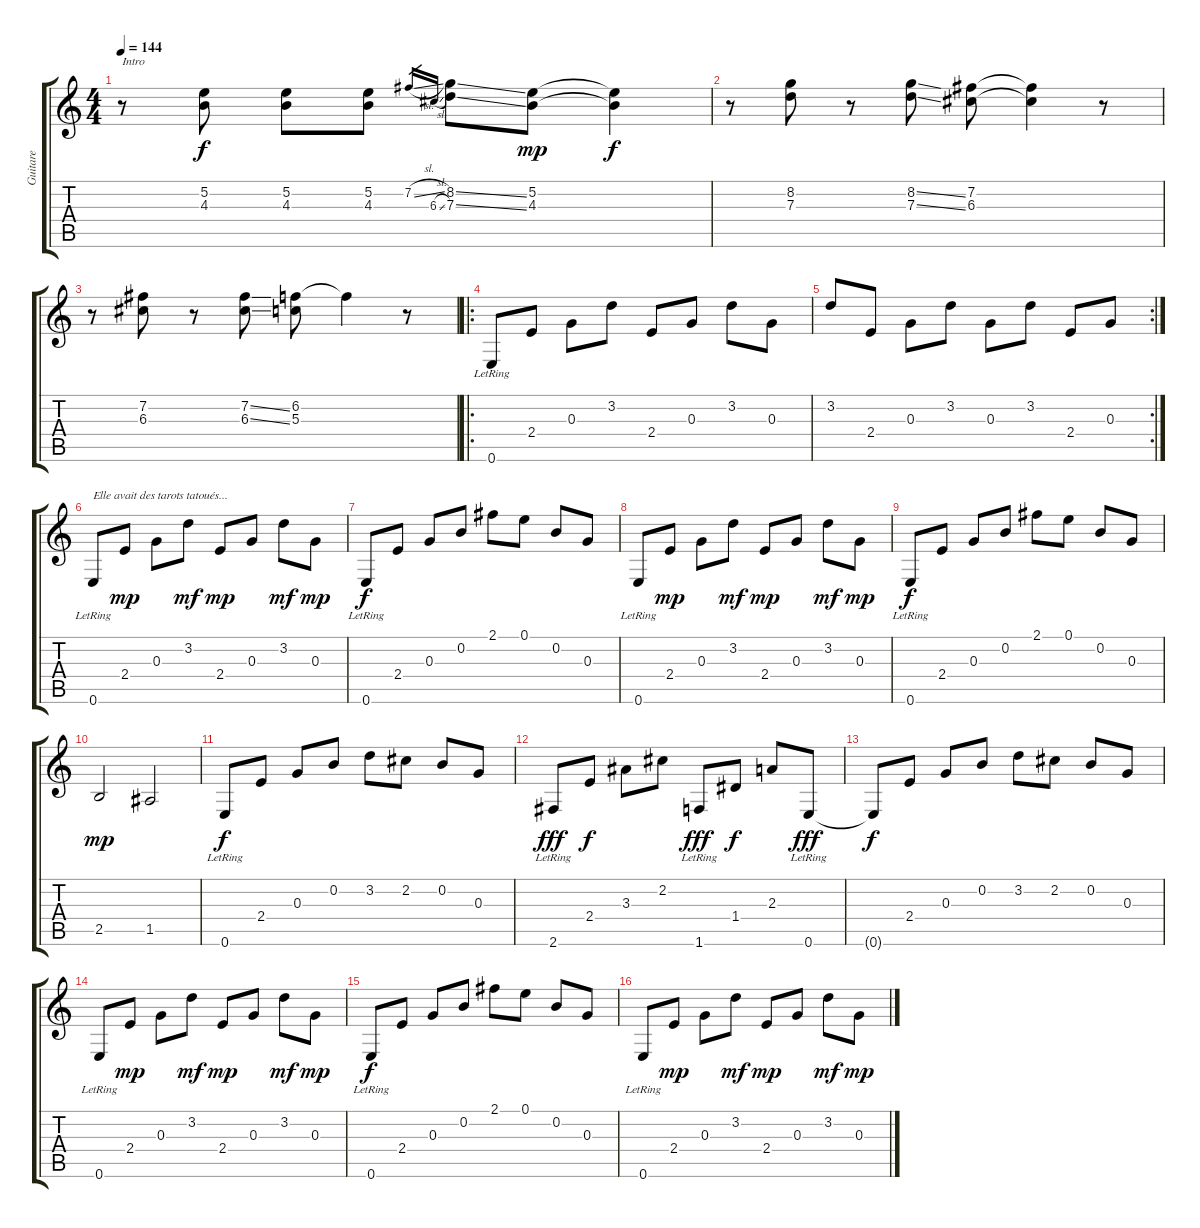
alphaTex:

\track ("Guitare" "Guitare") {instrument acousticguitarsteel}
\staff {score tabs}
\tuning (E4 B3 G3 D3 A2 E2) {hide}
\ts (4 4)
\tempo 144
\clef g2
\ks c
r.8{txt "Intro" dy f instrument acousticguitarsteel} (5.2 4.3).8 (5.2 4.3).8 (5.2 4.3).8 7.2{sl}.16{gr} 6.3{sl}.16{gr} (8.2{ss} 7.3{ss}).8 (5.2 4.3).8{dy mp} (5.2{t} 4.3{t}).4{dy f} |
r.8 (8.2 7.3).8 r.8 (8.2{ss} 7.3{ss}).8 (7.2 6.3).8 (7.2{t} 6.3{t}).4 r.8 |
r.8 (7.2 6.3).8 r.8 (7.2{ss} 6.3{ss}).8 (6.2 5.3).8 6.2{t}.4 r.8 |
\ro
0.6{lr}.8 2.4.8 0.3.8 3.2.8 2.4.8 0.3.8 3.2.8 0.3.8 |
\rc 2
3.2.8 2.4.8 0.3.8 3.2.8 0.3.8 3.2.8 2.4.8 0.3.8 |
0.6{lr}.8{txt "Elle avait des tarots tatoués..."} 2.4.8{dy mp} 0.3.8 3.2.8{dy mf} 2.4.8{dy mp} 0.3.8 3.2.8{dy mf} 0.3.8{dy mp} |
0.6{lr}.8{dy f} 2.4.8 0.3.8 0.2.8 2.1.8 0.1.8 0.2.8 0.3.8 |
0.6{lr}.8 2.4.8{dy mp} 0.3.8 3.2.8{dy mf} 2.4.8{dy mp} 0.3.8 3.2.8{dy mf} 0.3.8{dy mp} |
0.6{lr}.8{dy f} 2.4.8 0.3.8 0.2.8 2.1.8 0.1.8 0.2.8 0.3.8 |
2.5.2{dy mp} 1.5.2 |
0.6{lr}.8{dy f} 2.4.8 0.3.8 0.2.8 3.2.8 2.2.8 0.2.8 0.3.8 |
2.6{lr}.8{dy fff} 2.4.8{dy f} 3.3.8 2.2.8 1.6{lr}.8{dy fff} 1.4.8{dy f} 2.3.8 0.6{lr}.8{dy fff} |
0.6{t}.8{dy f} 2.4.8 0.3.8 0.2.8 3.2.8 2.2.8 0.2.8 0.3.8 |
0.6{lr}.8 2.4.8{dy mp} 0.3.8 3.2.8{dy mf} 2.4.8{dy mp} 0.3.8 3.2.8{dy mf} 0.3.8{dy mp} |
0.6{lr}.8{dy f} 2.4.8 0.3.8 0.2.8 2.1.8 0.1.8 0.2.8 0.3.8 |
0.6{lr}.8 2.4.8{dy mp} 0.3.8 3.2.8{dy mf} 2.4.8{dy mp} 0.3.8 3.2.8{dy mf} 0.3.8{dy mp}
